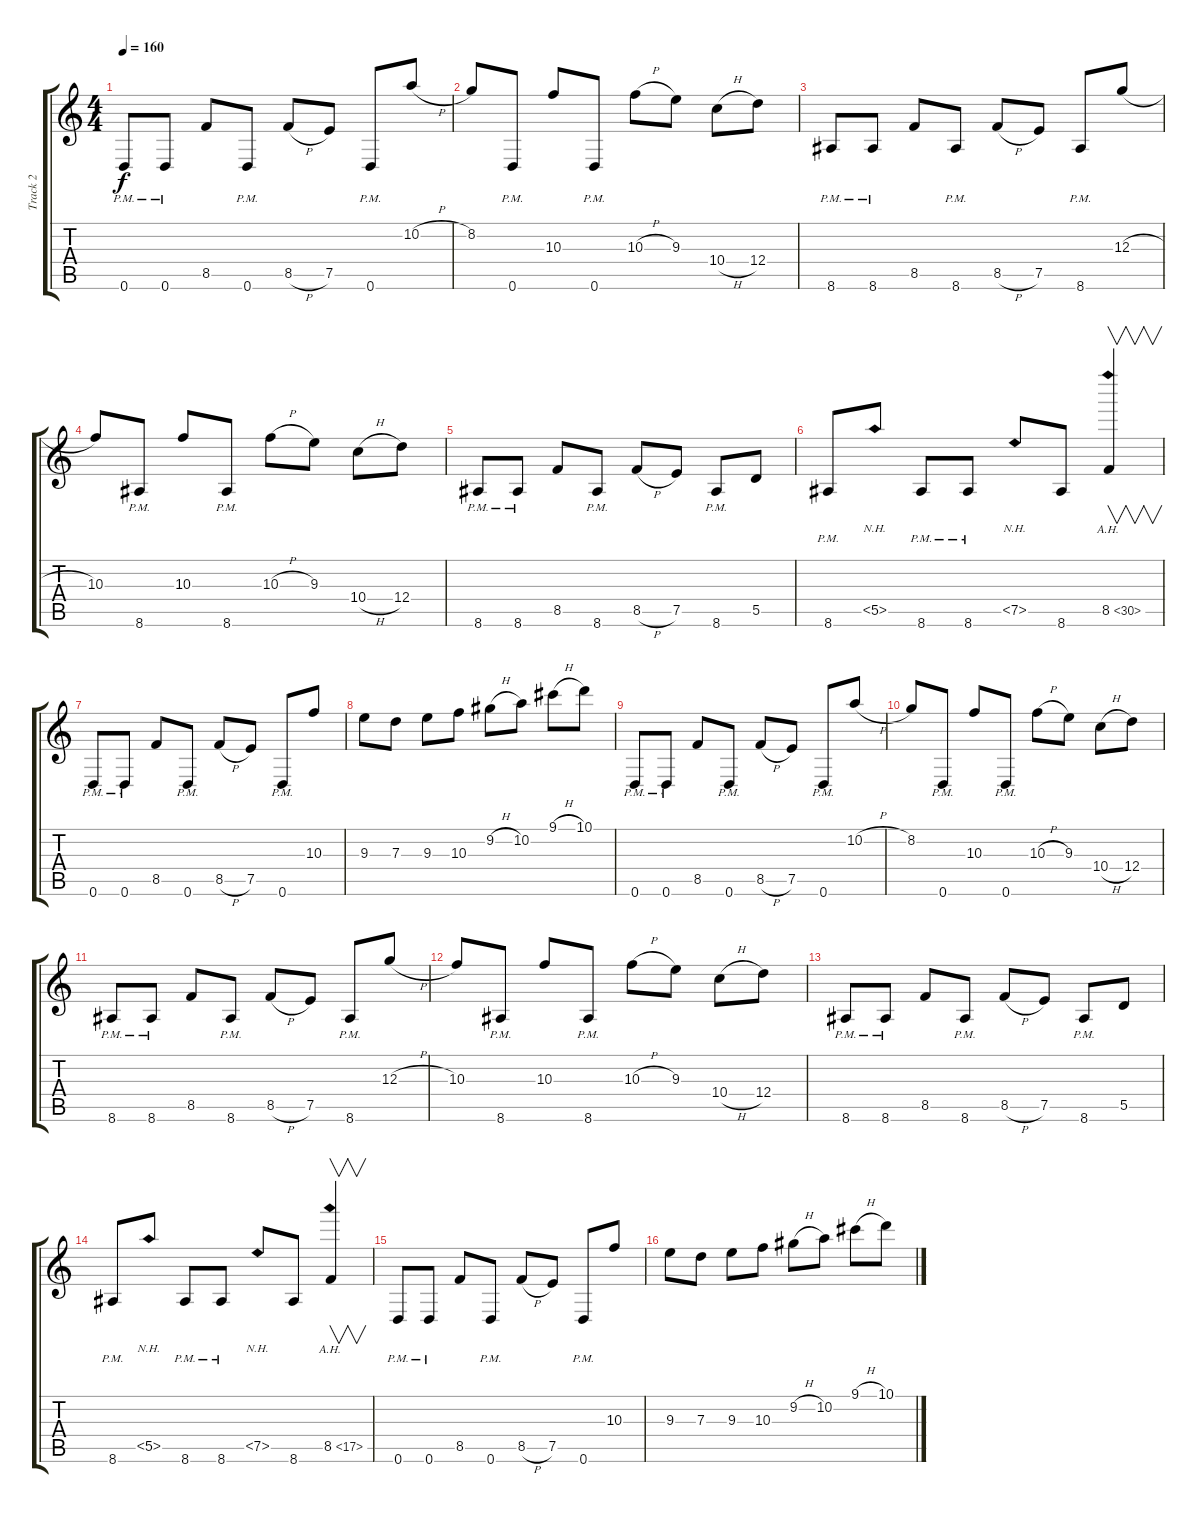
\track ("Track 2" "Track 2") {instrument distortionguitar}
\staff {score tabs}
\tuning (E4 B3 G3 D3 A2 D2) {hide}
\ts (4 4)
\tempo 160
\clef g2
\ks c
0.6{pm}.8{dy f} 0.6{pm}.8 8.5.8 0.6{pm}.8 8.5{h}.8 7.5.8 0.6{pm}.8 10.2{h}.8 |
8.2.8 0.6{pm}.8 10.3.8 0.6{pm}.8 10.3{h}.8 9.3.8 10.4{h}.8 12.4.8 |
8.6{pm}.8 8.6{pm}.8 8.5.8 8.6{pm}.8 8.5{h}.8 7.5.8 8.6{pm}.8 12.3{h}.8 |
10.3.8 8.6{pm}.8 10.3.8 8.6{pm}.8 10.3{h}.8 9.3.8 10.4{h}.8 12.4.8 |
8.6{pm}.8 8.6{pm}.8 8.5.8 8.6{pm}.8 8.5{h}.8 7.5.8 8.6{pm}.8 5.5.8 |
8.6{pm}.8 5.5{nh}.8 8.6{pm}.8 8.6{pm}.8 7.5{nh}.8 8.6.8 8.5{ah 22}.4{v} |
0.6{pm}.8 0.6{pm}.8 8.5.8 0.6{pm}.8 8.5{h}.8 7.5.8 0.6{pm}.8 10.3.8 |
9.3.8 7.3.8 9.3.8 10.3.8 9.2{h}.8 10.2.8 9.1{h}.8 10.1.8 |
0.6{pm}.8 0.6{pm}.8 8.5.8 0.6{pm}.8 8.5{h}.8 7.5.8 0.6{pm}.8 10.2{h}.8 |
8.2.8 0.6{pm}.8 10.3.8 0.6{pm}.8 10.3{h}.8 9.3.8 10.4{h}.8 12.4.8 |
8.6{pm}.8 8.6{pm}.8 8.5.8 8.6{pm}.8 8.5{h}.8 7.5.8 8.6{pm}.8 12.3{h}.8 |
10.3.8 8.6{pm}.8 10.3.8 8.6{pm}.8 10.3{h}.8 9.3.8 10.4{h}.8 12.4.8 |
8.6{pm}.8 8.6{pm}.8 8.5.8 8.6{pm}.8 8.5{h}.8 7.5.8 8.6{pm}.8 5.5.8 |
8.6{pm}.8 5.5{nh}.8 8.6{pm}.8 8.6{pm}.8 7.5{nh}.8 8.6.8 8.5{ah 9}.4{v} |
0.6{pm}.8 0.6{pm}.8 8.5.8 0.6{pm}.8 8.5{h}.8 7.5.8 0.6{pm}.8 10.3.8 |
9.3.8 7.3.8 9.3.8 10.3.8 9.2{h}.8 10.2.8 9.1{h}.8 10.1.8
